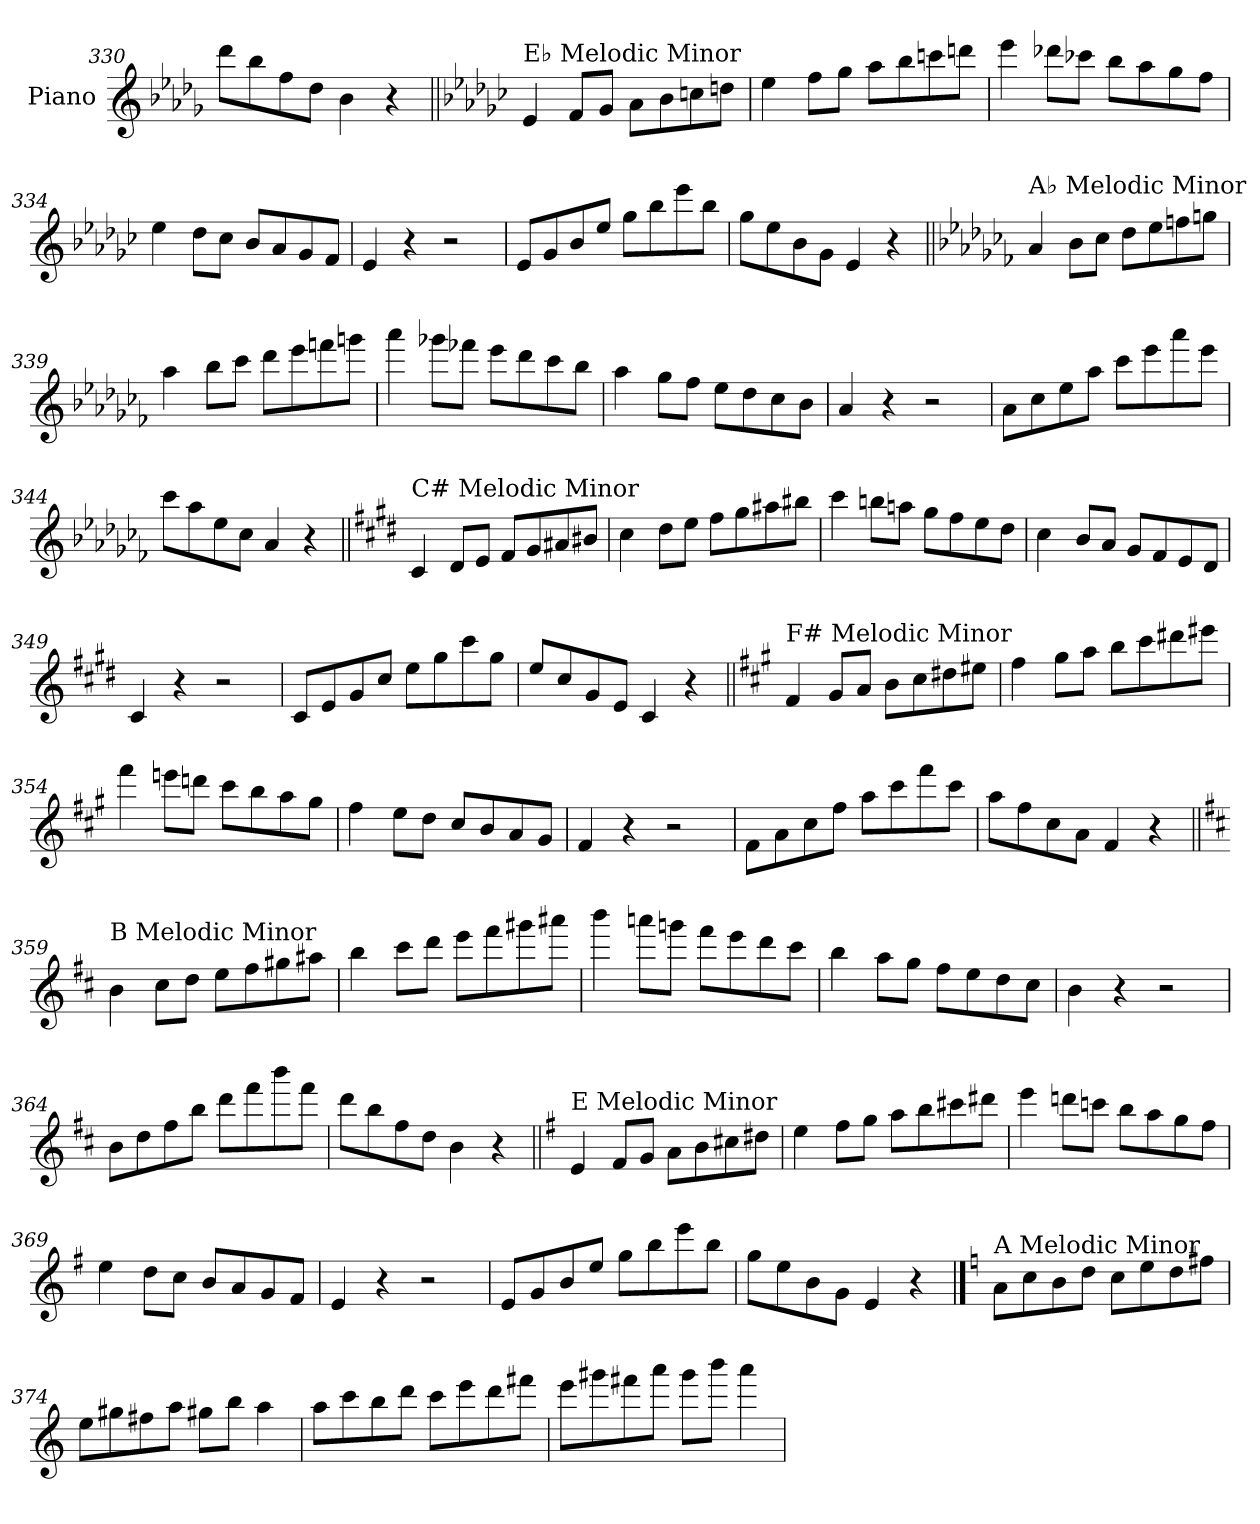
**kern
*part1
*staff1
*I"Piano
*I'Pno.
*clefG2
*k[b-e-a-d-g-]
=330
8ddd-\L
8bb-\
8ff\
8dd-\J
4b-\
4r
!!LO:LB:g=z
=331||
*k[b-e-a-d-g-c-]
!LO:TX:a:t=E♭ Melodic Minor
4e-/
8f/L
8g-/J
8a-\L
8b-\
8ccn\
8ddn\J
=332
4ee-\
8ff\L
8gg-\J
8aa-\L
8bb-\
8cccn\
8dddn\J
=333
4eee-\
8ddd-X\L
8ccc-X\J
8bb-\L
8aa-\
8gg-\
8ff\J
=334
4ee-\
8dd-\L
8cc-\J
8b-/L
8a-/
8g-/
8f/J
=335
4e-/
4r
2r
=336
8e-/L
8g-/
8b-/
8ee-/J
8gg-\L
8bb-\
8eee-\
8bb-\J
=337
8gg-\L
8ee-\
8b-\
8g-\J
4e-/
4r
!!LO:LB:g=z
=338||
*k[b-e-a-d-g-c-f-]
!LO:TX:a:t=A♭ Melodic Minor
4a-/
8b-\L
8cc-\J
8dd-\L
8ee-\
8ffn\
8ggn\J
=339
4aa-\
8bb-\L
8ccc-\J
8ddd-\L
8eee-\
8fffn\
8gggn\J
=340
4aaa-\
8ggg-X\L
8fff-X\J
8eee-\L
8ddd-\
8ccc-\
8bb-\J
=341
4aa-\
8gg-\L
8ff-\J
8ee-\L
8dd-\
8cc-\
8b-\J
=342
4a-/
4r
2r
=343
8a-\L
8cc-\
8ee-\
8aa-\J
8ccc-\L
8eee-\
8aaa-\
8eee-\J
=344
8ccc-\L
8aa-\
8ee-\
8cc-\J
4a-/
4r
!!LO:LB:g=z
=345||
*k[f#c#g#d#]
!LO:TX:a:t=C# Melodic Minor
4c#/
8d#/L
8e/J
8f#/L
8g#/
8a#X/
8b#X/J
=346
4cc#\
8dd#\L
8ee\J
8ff#\L
8gg#\
8aa#X\
8bb#X\J
=347
4ccc#\
8bbn\L
8aan\J
8gg#\L
8ff#\
8ee\
8dd#\J
=348
4cc#\
8b/L
8a/J
8g#/L
8f#/
8e/
8d#/J
=349
4c#/
4r
2r
=350
8c#/L
8e/
8g#/
8cc#/J
8ee\L
8gg#\
8ccc#\
8gg#\J
=351
8ee/L
8cc#/
8g#/
8e/J
4c#/
4r
!!LO:LB:g=z
=352||
*k[f#c#g#]
!LO:TX:a:t=F# Melodic Minor
4f#/
8g#/L
8a/J
8b\L
8cc#\
8dd#X\
8ee#X\J
=353
4ff#\
8gg#\L
8aa\J
8bb\L
8ccc#\
8ddd#X\
8eee#X\J
=354
4fff#\
8eeen\L
8dddn\J
8ccc#\L
8bb\
8aa\
8gg#\J
=355
4ff#\
8ee\L
8dd\J
8cc#/L
8b/
8a/
8g#/J
=356
4f#/
4r
2r
=357
8f#\L
8a\
8cc#\
8ff#\J
8aa\L
8ccc#\
8fff#\
8ccc#\J
=358
8aa\L
8ff#\
8cc#\
8a\J
4f#/
4r
!!LO:LB:g=z
=359||
*k[f#c#]
!LO:TX:a:t=B Melodic Minor
4b\
8cc#\L
8dd\J
8ee\L
8ff#\
8gg#X\
8aa#X\J
=360
4bb\
8ccc#\L
8ddd\J
8eee\L
8fff#\
8ggg#X\
8aaa#X\J
=361
4bbb\
8aaan\L
8gggn\J
8fff#\L
8eee\
8ddd\
8ccc#\J
=362
4bb\
8aa\L
8gg\J
8ff#\L
8ee\
8dd\
8cc#\J
=363
4b\
4r
2r
=364
8b\L
8dd\
8ff#\
8bb\J
8ddd\L
8fff#\
8bbb\
8fff#\J
=365
8ddd\L
8bb\
8ff#\
8dd\J
4b\
4r
!!LO:LB:g=z
=366||
*k[f#]
!LO:TX:a:t=E Melodic Minor
4e/
8f#/L
8g/J
8a\L
8b\
8cc#X\
8dd#X\J
=367
4ee\
8ff#\L
8gg\J
8aa\L
8bb\
8ccc#X\
8ddd#X\J
=368
4eee\
8dddn\L
8cccn\J
8bb\L
8aa\
8gg\
8ff#\J
=369
4ee\
8dd\L
8cc\J
8b/L
8a/
8g/
8f#/J
=370
4e/
4r
2r
=371
8e/L
8g/
8b/
8ee/J
8gg\L
8bb\
8eee\
8bb\J
=372
8gg\L
8ee\
8b\
8g\J
4e/
4r
!!LO:PB:g=z
==373
*k[]
!LO:TX:a:t=A Melodic Minor
8a\L
8cc\
8b\
8dd\J
8cc\L
8ee\
8dd\
8ff#X\J
=374
8ee\L
8gg#X\
8ff#X\
8aa\J
8gg#X\L
8bb\J
4aa\
=375
8aa\L
8ccc\
8bb\
8ddd\J
8ccc\L
8eee\
8ddd\
8fff#X\J
=376
8eee\L
8ggg#X\
8fff#X\
8aaa\J
8ggg#\L
8bbb\J
4aaa\
=
*-
